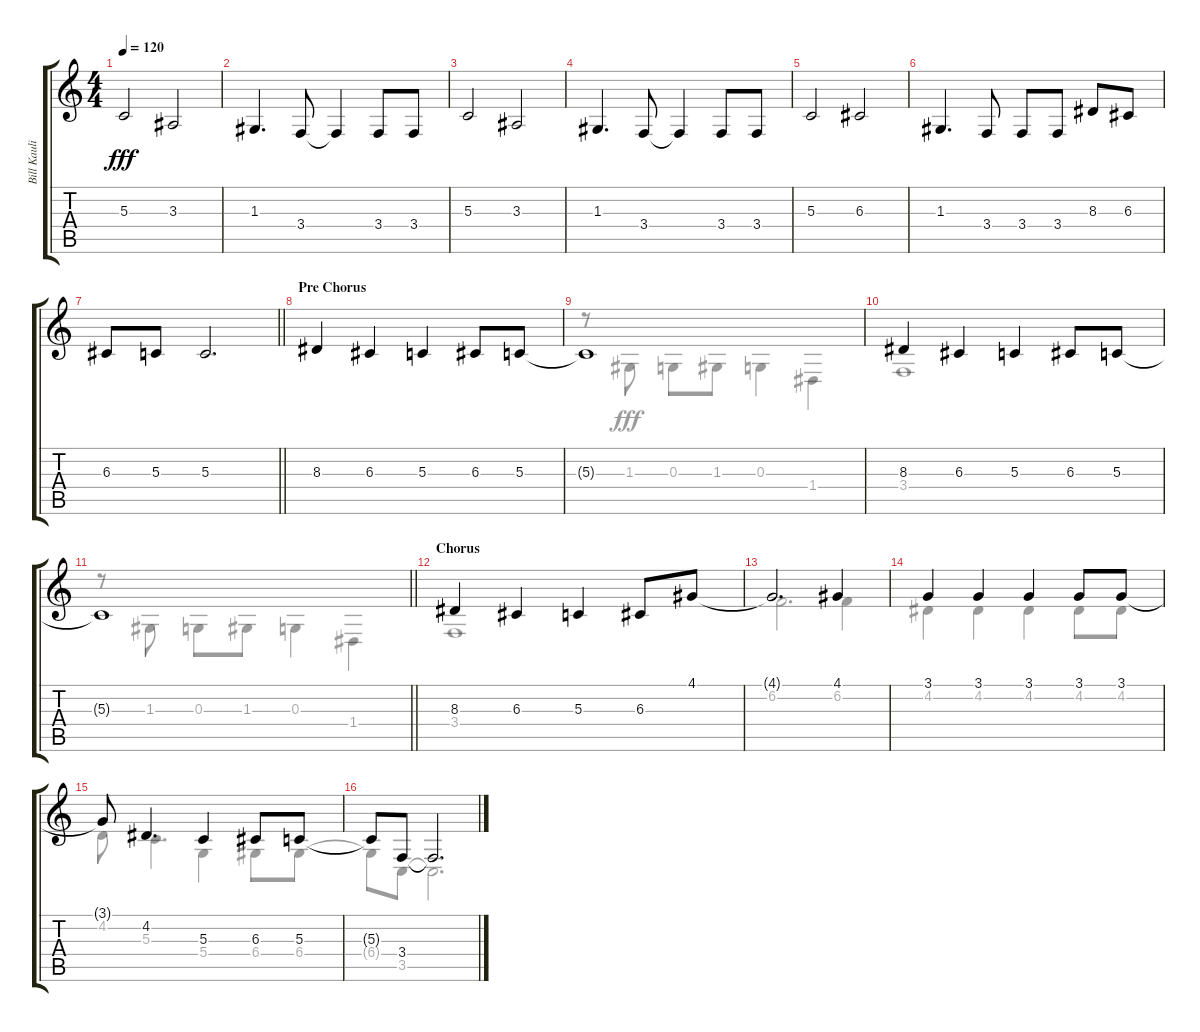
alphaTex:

\track ("Bill Kaulitz" "Bill Kauli") {instrument violin}
\staff {score tabs}
\tuning (E4 B3 G3 D3 A2 E2) {hide}
\voice
\ts (4 4)
\tempo 120
\clef g2
\ks c
5.3.2{dy fff} 3.3.2 |
1.3.4{d} 3.4.8 3.4{t}.4 3.4.8 3.4.8 |
5.3.2 3.3.2 |
1.3.4{d} 3.4.8 3.4{t}.4 3.4.8 3.4.8 |
5.3.2 6.3.2 |
1.3.4{d} 3.4.8 3.4.8 3.4.8 8.3.8 6.3.8 |
\barLineRight lightlight
6.3.8 5.3.8 5.3.2{d} |
\section ("" "Pre Chorus")
8.3.4 6.3.4 5.3.4 6.3.8 5.3.8 |
5.3{t}.1 |
8.3.4 6.3.4 5.3.4 6.3.8 5.3.8 |
\barLineRight lightlight
5.3{t}.1 |
\section ("" "Chorus")
8.3.4 6.3.4 5.3.4 6.3.8 4.1.8 |
4.1{t}.2{d} 4.1.4 |
3.1.4 3.1.4 3.1.4 3.1.8 3.1.8 |
3.1{t}.8 4.2.4{d} 5.3.4 6.3.8 5.3.8 |
5.3{t}.8 3.4.8 3.4{t}.2{d}
\voice
\clef g2
\ottava regular
\simile none
\ks c
|
|
|
|
|
|
\barLineRight lightlight
|
|
r.8 1.3.8 0.3.8 1.3.8 0.3.4 1.4.4 |
3.4.1 |
\barLineRight lightlight
r.8 1.3.8 0.3.8 1.3.8 0.3.4 1.4.4 |
3.4.1 |
6.2.2{d} 6.2.4 |
4.2.4 4.2.4 4.2.4 4.2.8 4.2.8 |
4.2.8 5.3.4{d} 5.4.4 6.4.8 6.4.8 |
6.4{t}.8 3.5.8 3.5{t}.2{d}
